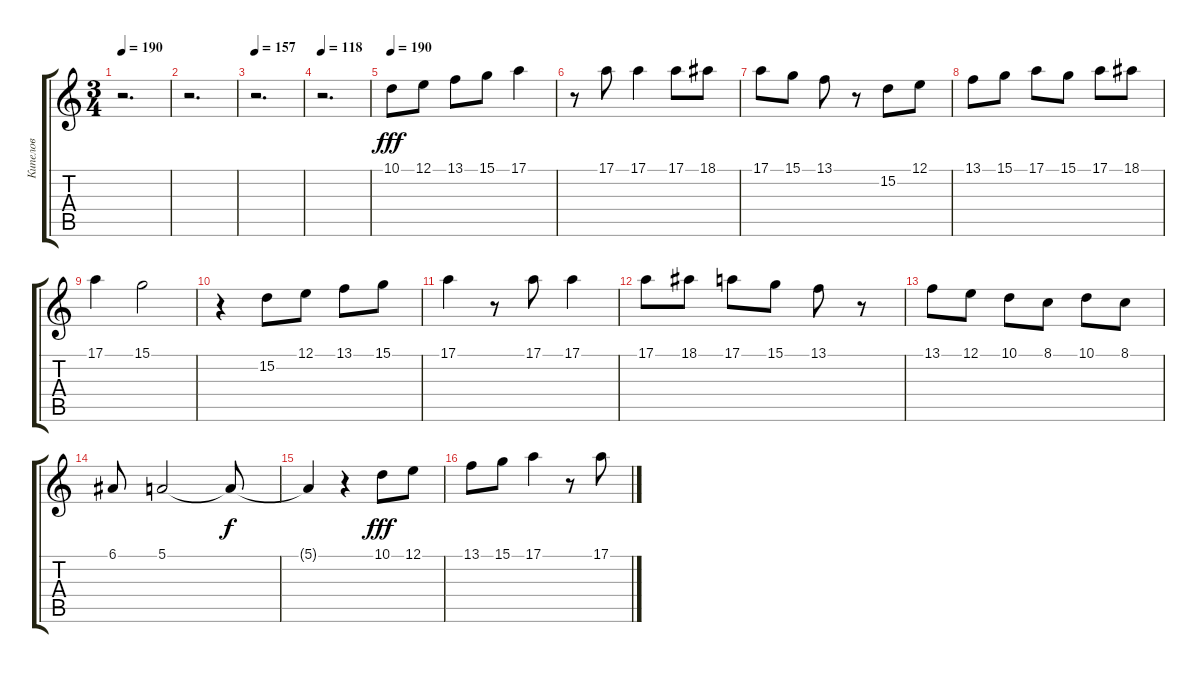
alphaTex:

\track ("Кипелов" "Кипелов") {instrument violin}
\staff {score tabs}
\tuning (E4 B3 G3 D3 A2 E2) {hide}
\ts (3 4)
\tempo 190
\clef g2
\ks c
r.2{d dy f} |
r.2{d} |
\tempo 157
r.2{d} |
\tempo 118
r.2{d} |
\tempo 190
10.1.8{dy fff} 12.1.8 13.1.8 15.1.8 17.1.4 |
r.8 17.1.8 17.1.4 17.1.8 18.1.8 |
17.1.8 15.1.8 13.1.8 r.8 15.2.8 12.1.8 |
13.1.8 15.1.8 17.1.8 15.1.8 17.1.8 18.1.8 |
17.1.4 15.1.2 |
r.4 15.2.8 12.1.8 13.1.8 15.1.8 |
17.1.4 r.8 17.1.8 17.1.4 |
17.1.8 18.1.8 17.1.8 15.1.8 13.1.8 r.8 |
13.1.8 12.1.8 10.1.8 8.1.8 10.1.8 8.1.8 |
6.1.8 5.1.2 5.1{t}.8{dy f} |
5.1{t}.4 r.4 10.1.8{dy fff} 12.1.8 |
13.1.8 15.1.8 17.1.4 r.8 17.1.8
